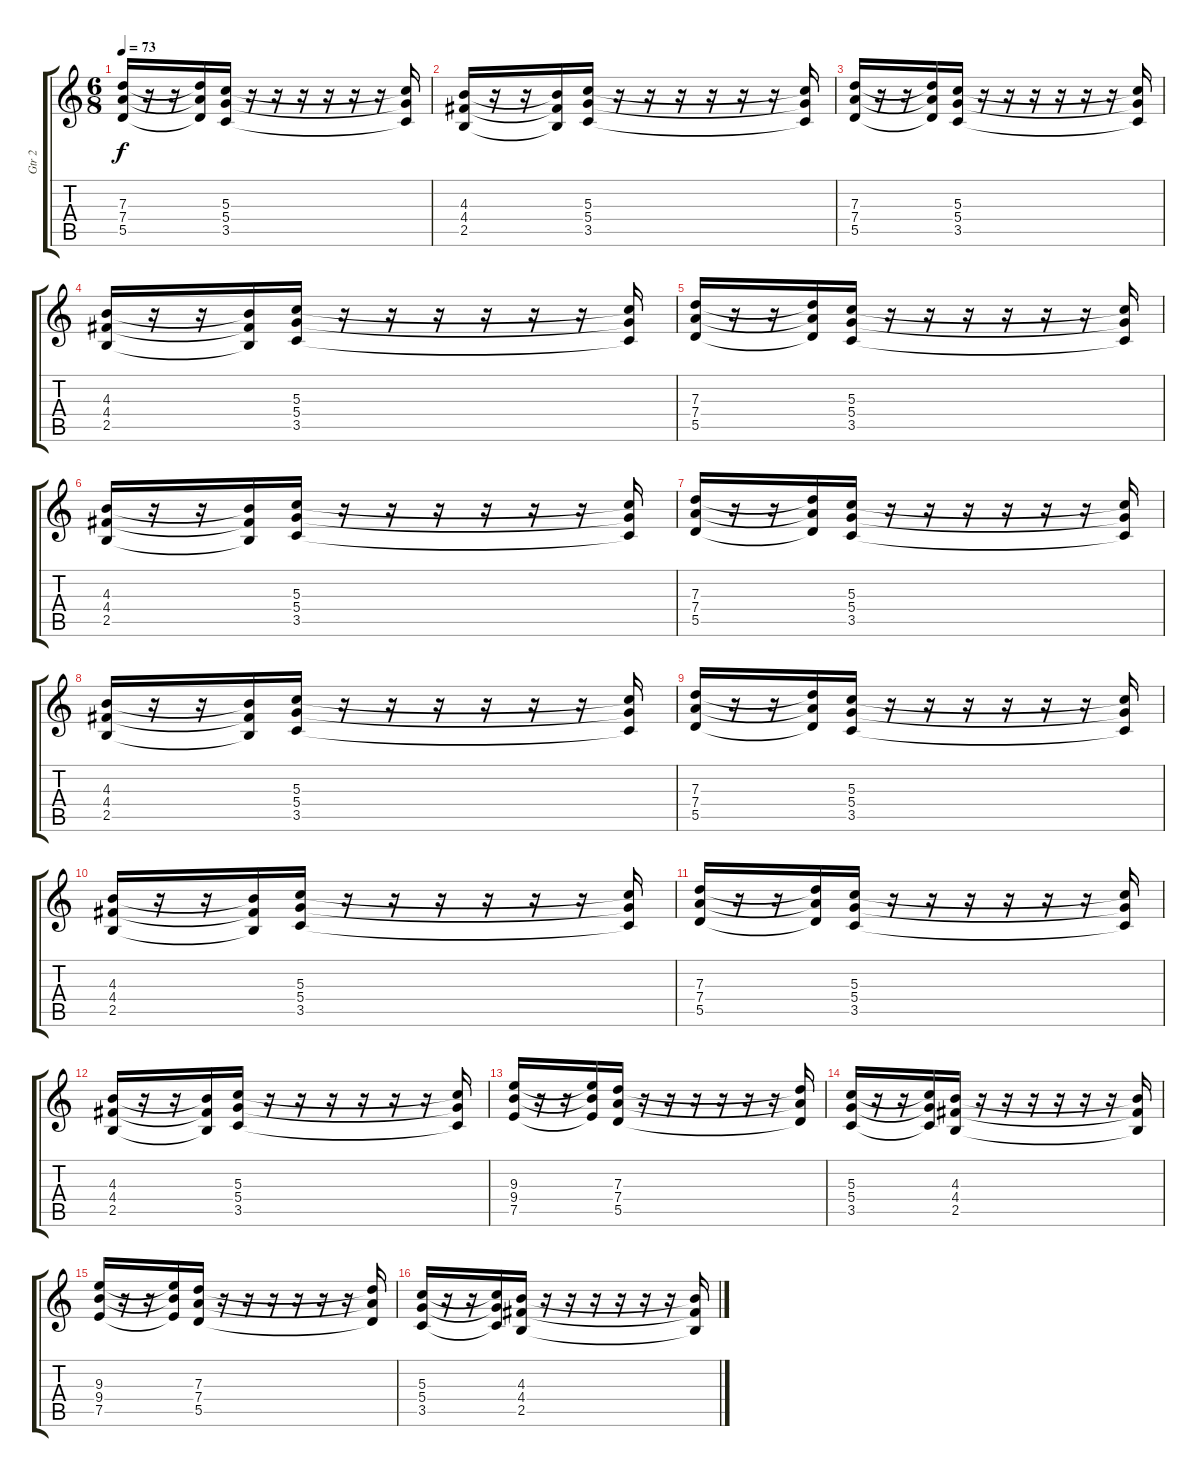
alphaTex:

\track ("Gtr 2" "Gtr 2") {instrument distortionguitar}
\staff {score tabs}
\tuning (E4 B3 G3 D3 A2 E2) {hide}
\ts (6 8)
\tempo 73
\clef g2
\ks c
(7.3 7.4 5.5).16{dy f} r.16 r.16 (7.3{t} 7.4{t} 5.5{t}).16 (5.3 5.4 3.5).16 r.16 r.16 r.16 r.16 r.16 r.16 (5.3{t} 5.4{t} 3.5{t}).16 |
(4.3 4.4 2.5).16 r.16 r.16 (4.3{t} 4.4{t} 2.5{t}).16 (5.3 5.4 3.5).16 r.16 r.16 r.16 r.16 r.16 r.16 (5.3{t} 5.4{t} 3.5{t}).16 |
(7.3 7.4 5.5).16 r.16 r.16 (7.3{t} 7.4{t} 5.5{t}).16 (5.3 5.4 3.5).16 r.16 r.16 r.16 r.16 r.16 r.16 (5.3{t} 5.4{t} 3.5{t}).16 |
(4.3 4.4 2.5).16 r.16 r.16 (4.3{t} 4.4{t} 2.5{t}).16 (5.3 5.4 3.5).16 r.16 r.16 r.16 r.16 r.16 r.16 (5.3{t} 5.4{t} 3.5{t}).16 |
(7.3 7.4 5.5).16 r.16 r.16 (7.3{t} 7.4{t} 5.5{t}).16 (5.3 5.4 3.5).16 r.16 r.16 r.16 r.16 r.16 r.16 (5.3{t} 5.4{t} 3.5{t}).16 |
(4.3 4.4 2.5).16 r.16 r.16 (4.3{t} 4.4{t} 2.5{t}).16 (5.3 5.4 3.5).16 r.16 r.16 r.16 r.16 r.16 r.16 (5.3{t} 5.4{t} 3.5{t}).16 |
(7.3 7.4 5.5).16 r.16 r.16 (7.3{t} 7.4{t} 5.5{t}).16 (5.3 5.4 3.5).16 r.16 r.16 r.16 r.16 r.16 r.16 (5.3{t} 5.4{t} 3.5{t}).16 |
(4.3 4.4 2.5).16 r.16 r.16 (4.3{t} 4.4{t} 2.5{t}).16 (5.3 5.4 3.5).16 r.16 r.16 r.16 r.16 r.16 r.16 (5.3{t} 5.4{t} 3.5{t}).16 |
(7.3 7.4 5.5).16 r.16 r.16 (7.3{t} 7.4{t} 5.5{t}).16 (5.3 5.4 3.5).16 r.16 r.16 r.16 r.16 r.16 r.16 (5.3{t} 5.4{t} 3.5{t}).16 |
(4.3 4.4 2.5).16 r.16 r.16 (4.3{t} 4.4{t} 2.5{t}).16 (5.3 5.4 3.5).16 r.16 r.16 r.16 r.16 r.16 r.16 (5.3{t} 5.4{t} 3.5{t}).16 |
(7.3 7.4 5.5).16 r.16 r.16 (7.3{t} 7.4{t} 5.5{t}).16 (5.3 5.4 3.5).16 r.16 r.16 r.16 r.16 r.16 r.16 (5.3{t} 5.4{t} 3.5{t}).16 |
(4.3 4.4 2.5).16 r.16 r.16 (4.3{t} 4.4{t} 2.5{t}).16 (5.3 5.4 3.5).16 r.16 r.16 r.16 r.16 r.16 r.16 (5.3{t} 5.4{t} 3.5{t}).16 |
(9.3 9.4 7.5).16 r.16 r.16 (9.3{t} 9.4{t} 7.5{t}).16 (7.3 7.4 5.5).16 r.16 r.16 r.16 r.16 r.16 r.16 (7.3{t} 7.4{t} 5.5{t}).16 |
(5.3 5.4 3.5).16 r.16 r.16 (5.3{t} 5.4{t} 3.5{t}).16 (4.3 4.4 2.5).16 r.16 r.16 r.16 r.16 r.16 r.16 (4.3{t} 4.4{t} 2.5{t}).16 |
(9.3 9.4 7.5).16 r.16 r.16 (9.3{t} 9.4{t} 7.5{t}).16 (7.3 7.4 5.5).16 r.16 r.16 r.16 r.16 r.16 r.16 (7.3{t} 7.4{t} 5.5{t}).16 |
(5.3 5.4 3.5).16 r.16 r.16 (5.3{t} 5.4{t} 3.5{t}).16 (4.3 4.4 2.5).16 r.16 r.16 r.16 r.16 r.16 r.16 (4.3{t} 4.4{t} 2.5{t}).16
